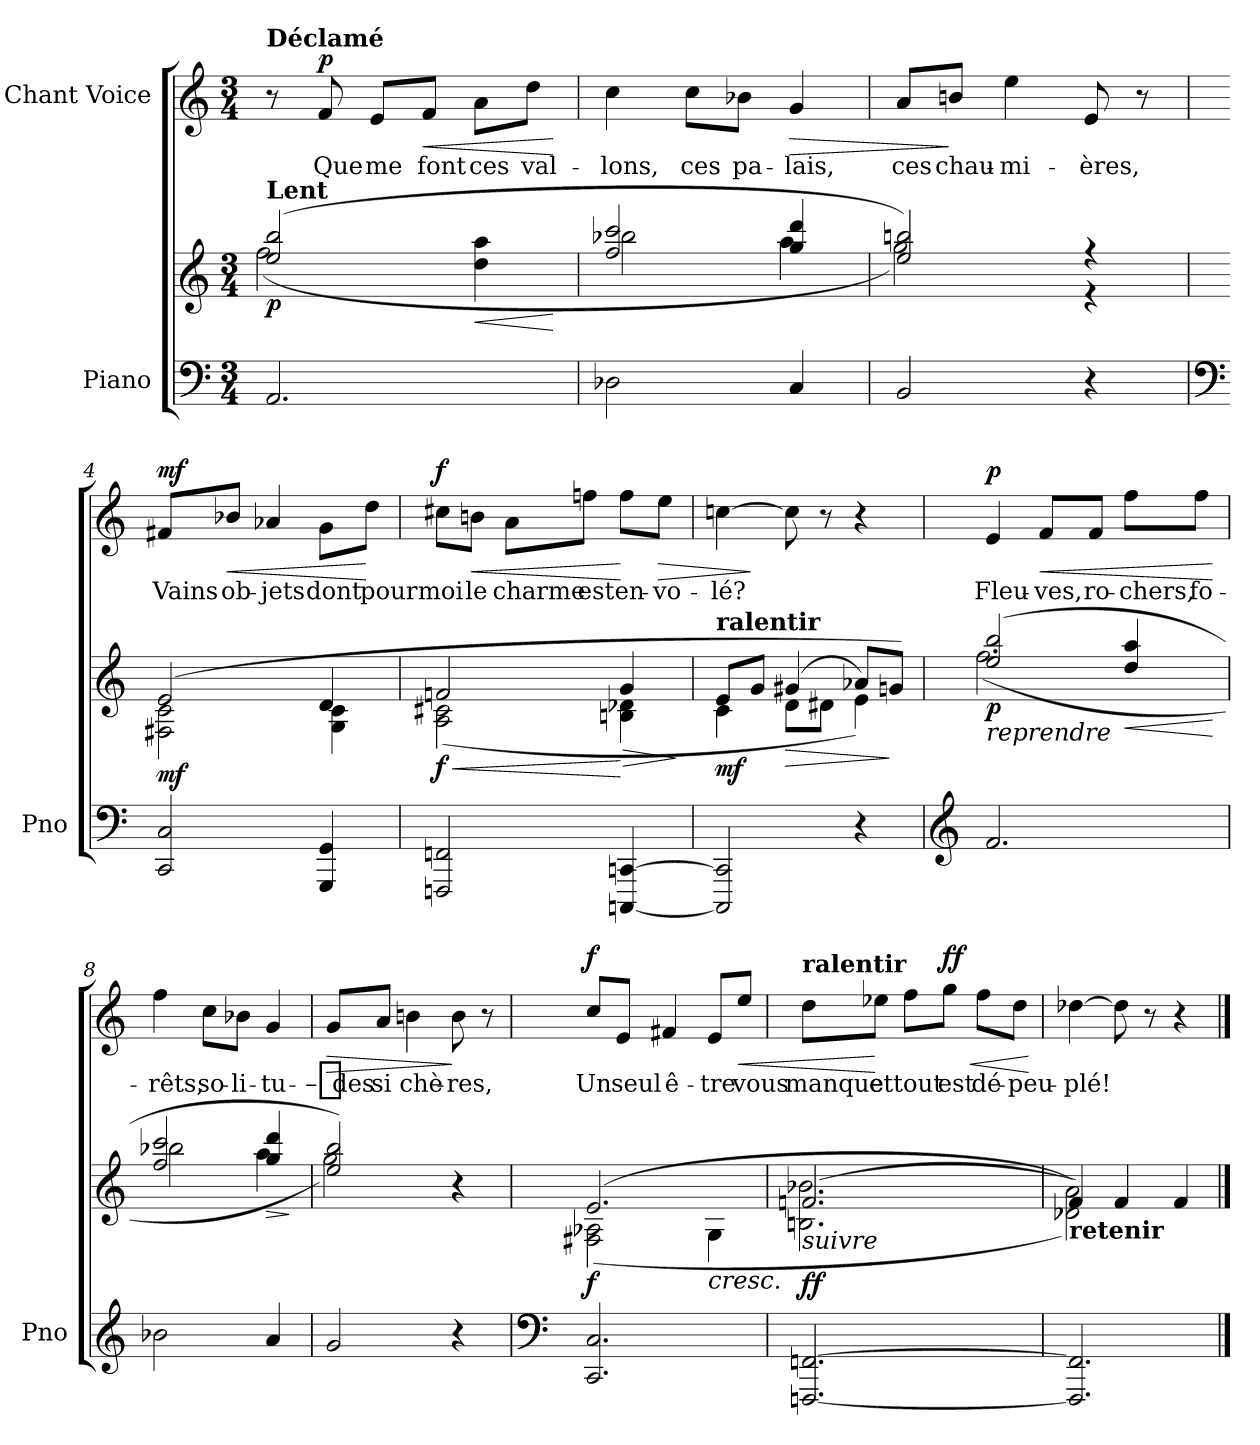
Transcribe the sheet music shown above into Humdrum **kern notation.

**kern	**kern	**dynam	**kern	**text	**dynam
*part2	*part2	*part2	*part1	*part1	*part1
*staff3	*staff2	*staff2/3	*staff1	*staff1	*staff1
*I"Piano	*	*	*I"Chant Voice	*	*
*I'Pno	*	*	*	*	*
*clefF4	*clefG2	*	*clefG2	*	*
*k[]	*k[]	*	*k[]	*	*
*M3/4	*M3/4	*	*M3/4	*	*
=1	=1	=1	=1	=1	=1
*	*^	*	*	*	*
!	!	!	!	!LO:TX:a:B:t=Déclamé	!	!
!	!LO:TX:a:B:t=Lent	!	!	!	!	!
!	!	!	!LO:DY:b	!	!	!
2.AA/	(>2ee/ 2bb/	(<2ff\	p	8r	.	.
!	!	!	!	!	!LO:LY:b	!LO:DY:a
.	.	.	.	8f/	Que	p
!	!	!	!	!	!LO:LY:b	!
.	.	.	.	8e/L	me	.
!	!	!	!	!	!LO:LY:b	!LO:HP:b
.	.	.	.	8f/J	font	<
!	!	!	!LO:HP:b	!	!LO:LY:b	!
.	4dd\ 4aa\	4ryy	<	8a\L	ces	.
!	!	!	!	!	!LO:LY:b	!
.	.	.	.	8dd\J	val-	.
*	*v	*v	*	*	*	*
.	.	[	.	.	[
=2	=2	=2	=2	=2	=2
*	*^	*	*	*	*
!	!	!	!	!	!LO:LY:b	!
2D-X\	2ff/ 2ccc/	2bb-X\	.	4cc\	-lons,	.
!	!	!	!	!	!LO:LY:b	!
.	.	.	.	8cc\L	ces	.
!	!	!	!	!	!LO:LY:b	!
.	.	.	.	8b-X\J	pa-	.
!	!	!	!	!	!LO:LY:b	!LO:HP:b
4C/	4gg/ 4ddd/	4aa\	.	4g/	-lais,	>
=3	=3	=3	=3	=3	=3	=3
!	!	!	!	!	!LO:LY:b	!
2BB/	2ee/ 2bbni/)	2gg\)	.	8a/L	ces	.
!	!	!	!	!	!LO:LY:b	!
.	.	.	.	8bni/J	chau-	]
!	!	!	!	!	!LO:LY:b	!
.	.	.	.	4ee\	-mi-	.
!	!	!	!	!	!LO:LY:b	!
4r	4r	4r	.	8e/	-ères,	.
.	.	.	.	8r	.	.
=4	=4	=4	=4	=4	=4	=4
*clefF4	*	*	*	*	*	*
!	!	!	!LO:DY:b	!	!LO:LY:b	!LO:DY:a
2CC/ 2C/	(>2e/	2F#X\ 2c\	mf	8f#X/L	Vains	mf
!	!	!	!	!	!LO:LY:b	!LO:HP:b
.	.	.	.	8b-X/J	ob-	<
!	!	!	!	!	!LO:LY:b	!
.	.	.	.	4a-X/	-jets	.
!	!	!	!	!	!LO:LY:b	!
4GGG/ 4GG/	4d/	4G\ 4c\	.	8g\L	dont	.
!	!	!	!	!	!LO:LY:b	!
.	.	.	.	8dd\J	pour	[
!!LO:LB:g=z
=5	=5	=5	=5	=5	=5	=5
!	!	!	!LO:HP:b	!	!LO:LY:b	!
!	!	!	!LO:DY:n=1:b	!	!	!LO:DY:a
2FFFni/ 2FFni/	2fni/	(<2A\ 2c#X\	< f	8cc#X\L	moi	f
!	!	!	!	!	!LO:LY:b	!LO:HP:b
.	.	.	.	8bni\J	le	<
!	!	!	!	!	!LO:LY:b	!
.	.	.	.	8a\L	charme	.
!	!	!	!	!	!LO:LY:b	!
.	.	.	.	8ffni\J	est	.
!	!	!	!LO:HP:n=1:b	!	!LO:LY:b	!
[4CCCn/ [4CCn/	4g/	4Bni\ 4d-X\	[ >	8ff\L	en-	[
!	!	!	!	!	!LO:LY:b	!LO:HP:b
.	.	.	.	8ee\J	-vo-	>
*	*v	*v	*	*	*	*
.	.	]	.	.	.
=6	=6	=6	=6	=6	=6
*	*	*	*MM45	*	*
*	*^	*	*	*	*
!	!LO:TX:a:B:t=ralentir	!	!	!	!	!
!	!	!	!LO:DY:b	!	!LO:LY:b	!
*	*	*	*	*^	*	*
2CCC/] 2CC/]	8e/L	4c\	mf	[4ccni\	8reyy	-lé?	.
.	8g/J	.	.	.	8reyy	.	]
!	!	!	!LO:HP:b	!	!	!	!
.	[4g#X/	8d\L	>	8cc\]	4reyy	.	.
.	.	8d#X\J	.	8r	.	.	.
4r	8a-X/L]	4e\)	.	4r	4reyy	.	.
.	8gn/J)	.	]	.	.	.	.
*	*	*	*	*v	*v	*	*
=7	=7	=7	=7	=7	=7	=7
*clefG2	*	*	*	*	*	*
*	*	*	*	*MM52	*	*
!	!LO:TX:b:i:t=reprendre	!	!	!	!	!
!	!	!	!LO:DY:b	!	!LO:LY:b	!LO:DY:b
2.f/	(>2ee/ 2bb/	(<2.ff\	p	4e/	Fleu-	p
!	!	!	!	!	!LO:LY:b	!LO:HP:b
.	.	.	.	8f/L	-ves,	<
!	!	!	!	!	!LO:LY:b	!
.	.	.	.	8f/J	ro-	.
!	!	!	!LO:HP:b	!	!LO:LY:b	!
.	4dd/ 4aa/	.	<	8ff\L	-chers,	.
!	!	!	!	!	!LO:LY:b	!
.	.	.	.	8ff\J	fo-	.
*	*v	*v	*	*	*	*
.	.	[	.	.	[
=8	=8	=8	=8	=8	=8
*	*^	*	*	*	*
!	!	!	!	!	!LO:LY:b	!
2b-X\	2ff/ 2ccc/	2bb-X\	.	4ff\	-rêts,	.
!	!	!	!	!	!LO:LY:b	!
.	.	.	.	8cc\L	so-	.
!	!	!	!	!	!LO:LY:b	!
.	.	.	.	8b-X\J	-li-	.
!	!	!	!LO:HP:b	!	!LO:LY:b	!
4a/	4gg/ 4ddd/	4aa\	>	4g/	-tu-	.
*	*v	*v	*	*	*	*
.	.	]	.	.	.
!!LO:LB:g=z
=9	=9	=9	=9	=9	=9
*	*^	*	*	*	*
!	!	!	!	!	!LO:LY:b	!LO:HP:b
2g/	2ee/ 2bb/)	2gg\)	.	8g/L	-– des	>
!	!	!	!	!	!LO:LY:b	!
.	.	.	.	8a/J	si	.
!	!	!	!	!	!LO:LY:b	!
.	.	.	.	4bni\	chè-	.
!	!	!	!	!	!LO:LY:b	!
4r	4r	4ryy	.	8b\	-res,	]
.	.	.	.	8r	.	.
=10	=10	=10	=10	=10	=10	=10
*clefF4	*	*	*	*	*	*
!	!	!	!LO:DY:b	!	!LO:LY:b	!LO:DY:b
2.CC/ 2.C/	(>2.e/	(<2F#X\ 2A-X\	f	8cc/L	Un	f
!	!	!	!	!	!LO:LY:b	!
.	.	.	.	8e/J	seul	.
!	!	!	!	!	!LO:LY:b	!
.	.	.	.	4f#X/	ê-	.
!	!	!	!LO:HP:b	!	!LO:LY:b	!
.	.	4G\	<	8e/L	-tre	.
!	!	!	!	!	!LO:LY:b	!LO:HP:b
.	.	.	.	8ee/J	vous	<
=11	=11	=11	=11	=11	=11	=11
*	*	*	*	*MM45	*	*
!	!	!	!	!LO:TX:a:B:t=ralentir	!	!
!	!LO:TX:b:i:t=suivre	!	!	!	!	!
!	!	!	!LO:DY:b	!	!LO:LY:b	!
[2.FFFni/ [2.FFni/	(<2.fni/	2.Bn\ 2.b-X\	ff	8dd\L	manque	.
!	!	!	!	!	!LO:LY:b	!
.	.	.	.	8ee-X\J	et	[
!	!	!	!	!	!LO:LY:b	!
.	.	.	.	8ff\L	tout	.
!	!	!	!	!	!LO:LY:b	!LO:HP:b
!	!	!	!	!	!	!LO:DY:n=1:b
.	.	.	.	8gg\J	est	< ff
!	!	!	!	!	!LO:LY:b	!
.	.	.	.	8ff\L	dé-	.
!	!	!	!	!	!LO:LY:b	!
.	.	.	.	8dd\J	-peu-	.
*	*v	*v	*	*	*	*
.	.	.	.	.	[
=12	=12	=12	=12	=12	=12
*	*	*	*MM35	*	*
*	*^	*	*	*	*
!	!LO:TX:b:B:t=retenir	!	!	!	!	!
!	!	!	!	!	!LO:LY:b	!
2.FFF/] 2.FF/]	4f/)	2d-X\ 2a\))	.	[4dd-X\	-plé!	.
.	4f/	.	.	8dd-\]	.	.
.	.	.	.	8r	.	.
.	4f/	4ryy	[	4r	.	.
*	*v	*v	*	*	*	*
==	==	==	==	==	==
*-	*-	*-	*-	*-	*-
